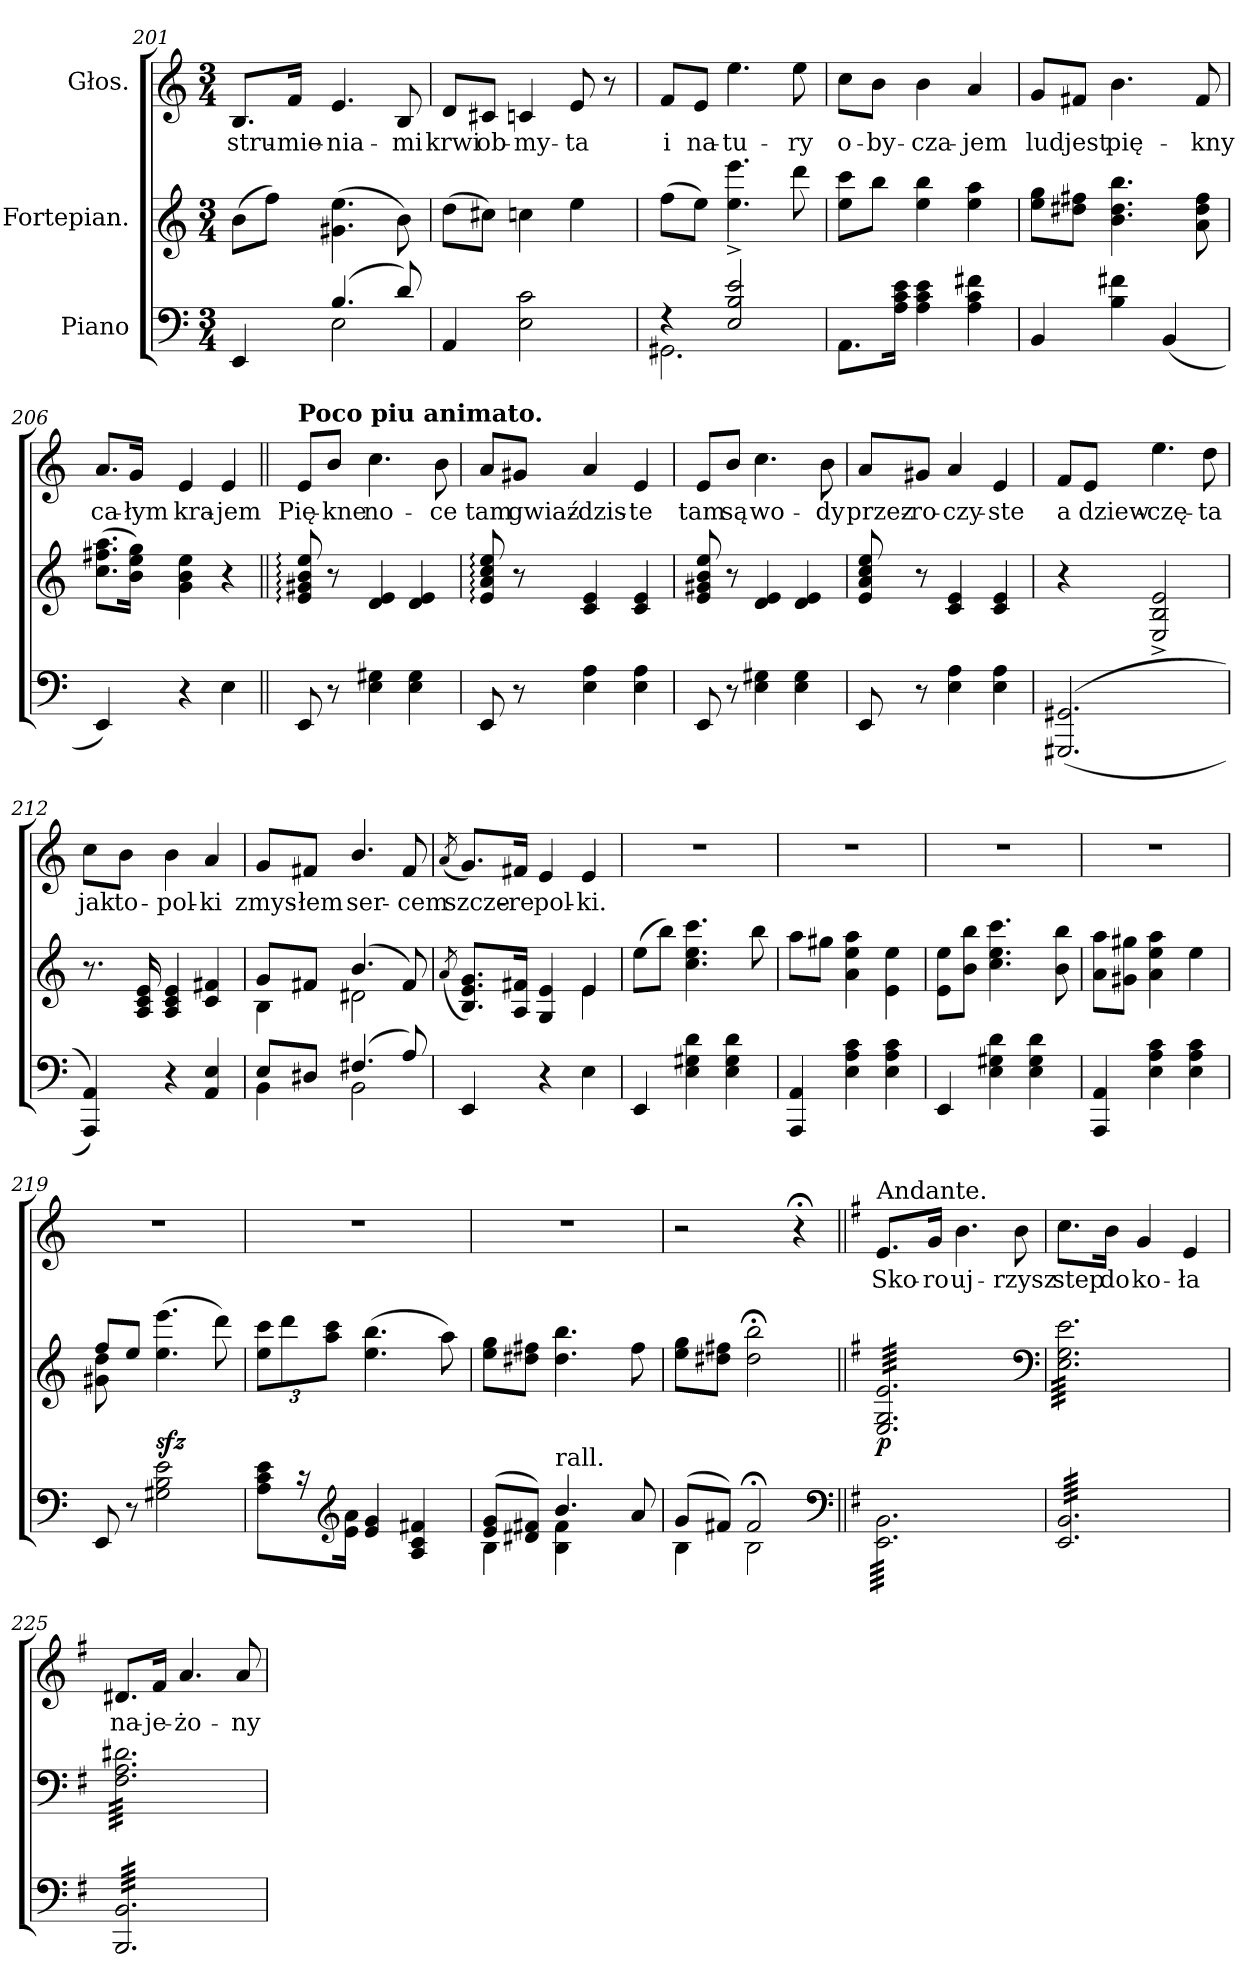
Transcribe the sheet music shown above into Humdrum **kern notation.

**kern	**kern	**dynam	**kern	**text
*part3	*part2	*part2	*part1	*part1
*staff3	*staff2	*staff2	*staff1	*staff1
*I"Piano	*I"Fortepian.	*	*I"Głos.	*
*clefF4	*clefG2	*	*clefG2	*
*k[]	*k[]	*	*k[]	*
*M3/4	*M3/4	*	*M3/4	*
=201	=201	=201	=201	=201
*^	*	*	*	*
4EE	4ryy	(8bL	.	8.B/L	stru-
.	.	8ffJ)	.	.	.
.	.	.	.	16f/Jk	-mie-
(4.B	2E	(4.g#X 4.ee	.	4.e	-nia-
8d)	.	8b)	.	8B	-mi
*v	*v	*	*	*	*
=202	=202	=202	=202	=202
4AA	(8ddL	.	8d/L	krwi
.	8cc#XJ)	.	8c#X/J	ob-
2E 2c	4ccn	.	4cn	-my-
.	4ee	.	8e	-ta
.	.	.	8r	.
=203	=203	=203	=203	=203
*^	*	*	*	*
4r	2.GG#X	(8ffL	.	8f/L	i
.	.	8eeJ)	.	8e/J	na-
2E^ 2B^ 2e^	.	4.ee 4.eee	.	4.ee	-tu-
.	.	8ddd	.	8ee	-ry
*v	*v	*	*	*	*
=204	=204	=204	=204	=204
8.AAL	8ee 8cccL	.	8cc\L	o-
.	8bbJ	.	8b\J	-by-
16A 16c 16eJk	.	.	.	.
4A 4c 4e	4ee 4bb	.	4b	-cza-
4A 4c 4f#X	4ee 4aa	.	4a	-jem
=205	=205	=205	=205	=205
4BB	8ee 8ggL	.	8g/L	lud
.	8dd#X 8ff#XJ	.	8f#X/J	jest
4B 4f#X	4.b 4.dd# 4.bb	.	4.b	pię-
(4BB	.	.	.	.
.	8a 8dd# 8ff#	.	8f#	-kny
=206	=206	=206	=206	=206
4EE)	(8.cc 8.ff#X 8.aaL	.	8.a/L	ca-
.	16b 16ee 16ggJk)	.	16g/Jk	-łym
4r	4g 4b 4ee	.	4e	kra-
4E	4r	.	4e	-jem
=207||	=207||	=207||	=207||	=207||
!	!	!	!LO:TX:a:B:t=Poco piu animato.	!
8EE	8e: 8g#X: 8b: 8ee:	.	8e/L	Pię-
8r	8r	.	8b/J	-kne
4E 4G#X	4d 4e	.	4.cc	no-
4E 4G#	4d 4e	.	.	.
.	.	.	8b	-ce
=208	=208	=208	=208	=208
8EE	8e: 8a: 8cc: 8ee:	.	8a/L	tam
8r	8r	.	8g#X/J	gwiaź-
4E 4A	4c 4e	.	4a	-dzis-
4E 4A	4c 4e	.	4e	-te
=209	=209	=209	=209	=209
8EE	8e 8g#X 8b 8ee	.	8e/L	tam
8r	8r	.	8b/J	są
4E 4G#X	4d 4e	.	4.cc	wo-
4E 4G#	4d 4e	.	.	.
.	.	.	8b	-dy
=210	=210	=210	=210	=210
8EE	8e 8a 8cc 8ee	.	8a/L	przez-
8r	8r	.	8g#X/J	-ro-
4E 4A	4c 4e	.	4a	-czy-
4E 4A	4c 4e	.	4e	-ste
=211	=211	=211	=211	=211
(<(<2.GGG#X 2.GG#X	4r	.	8f/L	a
.	.	.	8e/J	dziew-
.	2E^>/ 2B^>/ 2e^>/	.	4.ee	-czę-
.	.	.	8dd	-ta
=212	=212	=212	=212	=212
4AAA 4AA))	8.r	.	8cc\L	jak
.	.	.	8b\J	to-
.	16A 16c 16e	.	.	.
4r	4A 4c 4e	.	4b	-pol-
4AA 4E	4c 4f#X	.	4a	-ki
=213	=213	=213	=213	=213
*^	*^	*	*	*
8EL	4BB	8gL	4B	.	8g/L	zmys-
8D#XJ	.	8f#XJ	.	.	8f#X/J	-łem
(4.F#X	2BB	(4.b	2d#X	.	4.b/	ser-
8A)	.	8f#)	.	.	8f#	-cem
*v	*v	*	*	*	*	*
=214	=214	=214	=214	=214	=214
.	(8qa/	.	.	(8qa/	.
4EE	8.B 8.e 8.gL)	2ryy	.	8.g/L)	szcze-
.	16A 16f#XJk	.	.	16f#X/Jk	-re
4r	4G 4e	.	.	4e	pol-
4E	4e	4e	.	4e	-ki.
*	*v	*v	*	*	*
=215	=215	=215	=215	=215
4EE	(8eeL	.	2.r	.
.	8bbJ)	.	.	.
4E 4G#X 4d	4.cc 4.ee 4.ccc	.	.	.
4E 4G# 4d	.	.	.	.
.	8bb	.	.	.
=216	=216	=216	=216	=216
4AAA 4AA	8aaL	.	2.r	.
.	8gg#XJ	.	.	.
4E 4A 4c	4a 4ee 4aa	.	.	.
4E 4A 4c	4e\ 4ee\	.	.	.
=217	=217	=217	=217	=217
4EE	8e 8eeL	.	2.r	.
.	8b 8bbJ	.	.	.
4E 4G#X 4d	4.cc 4.ee 4.ccc	.	.	.
4E 4G# 4d	.	.	.	.
.	8b 8bb	.	.	.
=218	=218	=218	=218	=218
4AAA 4AA	8a 8aaL	.	2.r	.
.	8g#X 8gg#XJ	.	.	.
4E 4A 4c	4a 4ee 4aa	.	.	.
4E 4A 4c	4ee	.	.	.
=219	=219	=219	=219	=219
*	*^	*	*	*
8EE	8ffL	8g#X 8dd	.	2.r	.
8r	8eeJ	8ryy	.	.	.
2G#X 2B 2e	(4.ee 4.eee	2ryy	sfz	.	.
.	8ddd)	.	.	.	.
*	*v	*v	*	*	*
=220	=220	=220	=220	=220
8A 8c 8eL	12ee 12cccL	.	2.r	.
.	12ddd	.	.	.
16r	.	.	.	.
.	12aa 12cccJ	.	.	.
*clefG2	*	*	*	*
16e 16aJk	.	.	.	.
4e 4g	(4.ee 4.bb	.	.	.
4A 4c 4f#X	.	.	.	.
.	8aa)	.	.	.
=221	=221	=221	=221	=221
*^	*	*	*	*
(8e 8gL	4B	8ee 8ggL	.	2.r	.
8d#X 8f#XJ)	.	8dd#X 8ff#XJ	.	.	.
!LO:TX:a:t=rall.	!	!	!	!	!
4.b	4B 4f#	4.dd# 4.bb	.	.	.
.	4ryy	.	.	.	.
8a	.	8ff#	.	.	.
=222	=222	=222	=222	=222	=222
(8gL	4B	8ee 8ggL	.	2r	.
8f#XJ)	.	8dd#X 8ff#XJ	.	.	.
2f#;<	2B	2dd#;< 2bb;<	.	.	.
.	.	.	.	4r;<	.
*v	*v	*	*	*	*
*clefF4	*	*	*	*
=223||	=223||	=223||	=223||	=223||
*k[f#]	*k[f#]	*	*k[f#]	*
!	!	!	!LO:TX:a:t=Andante.	!
*tremolo	*	*	*	*
*	*tremolo	*	*	*
64EE\ 64BB\LLLL	64E/ 64G/ 64e/LLLL	p	8.e/L	Sko-
64EE\ 64BB\	64E/ 64G/ 64e/	.	.	.
64EE\ 64BB\	64E/ 64G/ 64e/	.	.	.
64EE\ 64BB\	64E/ 64G/ 64e/	.	.	.
64EE\ 64BB\	64E/ 64G/ 64e/	.	.	.
64EE\ 64BB\	64E/ 64G/ 64e/	.	.	.
64EE\ 64BB\	64E/ 64G/ 64e/	.	.	.
64EE\ 64BB\	64E/ 64G/ 64e/	.	.	.
64EE\ 64BB\	64E/ 64G/ 64e/	.	.	.
64EE\ 64BB\	64E/ 64G/ 64e/	.	.	.
64EE\ 64BB\	64E/ 64G/ 64e/	.	.	.
64EE\ 64BB\	64E/ 64G/ 64e/	.	.	.
64EE\ 64BB\	64E/ 64G/ 64e/	.	16g/Jk	-ro
64EE\ 64BB\	64E/ 64G/ 64e/	.	.	.
64EE\ 64BB\	64E/ 64G/ 64e/	.	.	.
64EE\ 64BB\	64E/ 64G/ 64e/	.	.	.
64EE\ 64BB\	64E/ 64G/ 64e/	.	4.b	uj-
64EE\ 64BB\	64E/ 64G/ 64e/	.	.	.
64EE\ 64BB\	64E/ 64G/ 64e/	.	.	.
64EE\ 64BB\	64E/ 64G/ 64e/	.	.	.
64EE\ 64BB\	64E/ 64G/ 64e/	.	.	.
64EE\ 64BB\	64E/ 64G/ 64e/	.	.	.
64EE\ 64BB\	64E/ 64G/ 64e/	.	.	.
64EE\ 64BB\	64E/ 64G/ 64e/	.	.	.
64EE\ 64BB\	64E/ 64G/ 64e/	.	.	.
64EE\ 64BB\	64E/ 64G/ 64e/	.	.	.
64EE\ 64BB\	64E/ 64G/ 64e/	.	.	.
64EE\ 64BB\	64E/ 64G/ 64e/	.	.	.
64EE\ 64BB\	64E/ 64G/ 64e/	.	.	.
64EE\ 64BB\	64E/ 64G/ 64e/	.	.	.
64EE\ 64BB\	64E/ 64G/ 64e/	.	.	.
64EE\ 64BB\	64E/ 64G/ 64e/	.	.	.
64EE\ 64BB\	64E/ 64G/ 64e/	.	.	.
64EE\ 64BB\	64E/ 64G/ 64e/	.	.	.
64EE\ 64BB\	64E/ 64G/ 64e/	.	.	.
64EE\ 64BB\	64E/ 64G/ 64e/	.	.	.
64EE\ 64BB\	64E/ 64G/ 64e/	.	.	.
64EE\ 64BB\	64E/ 64G/ 64e/	.	.	.
64EE\ 64BB\	64E/ 64G/ 64e/	.	.	.
64EE\ 64BB\	64E/ 64G/ 64e/	.	.	.
64EE\ 64BB\	64E/ 64G/ 64e/	.	8b	-rzysz
64EE\ 64BB\	64E/ 64G/ 64e/	.	.	.
64EE\ 64BB\	64E/ 64G/ 64e/	.	.	.
64EE\ 64BB\	64E/ 64G/ 64e/	.	.	.
64EE\ 64BB\	64E/ 64G/ 64e/	.	.	.
64EE\ 64BB\	64E/ 64G/ 64e/	.	.	.
64EE\ 64BB\	64E/ 64G/ 64e/	.	.	.
64EE\ 64BB\JJJJ	64E/ 64G/ 64e/JJJJ	.	.	.
*	*clefF4	*	*	*
=224	=224	=224	=224	=224
64EE 64BBLLLL	64E 64G 64eLLLL	.	8.cc\L	step
64EE 64BB	64E 64G 64e	.	.	.
64EE 64BB	64E 64G 64e	.	.	.
64EE 64BB	64E 64G 64e	.	.	.
64EE 64BB	64E 64G 64e	.	.	.
64EE 64BB	64E 64G 64e	.	.	.
64EE 64BB	64E 64G 64e	.	.	.
64EE 64BB	64E 64G 64e	.	.	.
64EE 64BB	64E 64G 64e	.	.	.
64EE 64BB	64E 64G 64e	.	.	.
64EE 64BB	64E 64G 64e	.	.	.
64EE 64BB	64E 64G 64e	.	.	.
64EE 64BB	64E 64G 64e	.	16b\Jk	do
64EE 64BB	64E 64G 64e	.	.	.
64EE 64BB	64E 64G 64e	.	.	.
64EE 64BB	64E 64G 64e	.	.	.
64EE 64BB	64E 64G 64e	.	4g	ko-
64EE 64BB	64E 64G 64e	.	.	.
64EE 64BB	64E 64G 64e	.	.	.
64EE 64BB	64E 64G 64e	.	.	.
64EE 64BB	64E 64G 64e	.	.	.
64EE 64BB	64E 64G 64e	.	.	.
64EE 64BB	64E 64G 64e	.	.	.
64EE 64BB	64E 64G 64e	.	.	.
64EE 64BB	64E 64G 64e	.	.	.
64EE 64BB	64E 64G 64e	.	.	.
64EE 64BB	64E 64G 64e	.	.	.
64EE 64BB	64E 64G 64e	.	.	.
64EE 64BB	64E 64G 64e	.	.	.
64EE 64BB	64E 64G 64e	.	.	.
64EE 64BB	64E 64G 64e	.	.	.
64EE 64BB	64E 64G 64e	.	.	.
64EE 64BB	64E 64G 64e	.	4e	-ła
64EE 64BB	64E 64G 64e	.	.	.
64EE 64BB	64E 64G 64e	.	.	.
64EE 64BB	64E 64G 64e	.	.	.
64EE 64BB	64E 64G 64e	.	.	.
64EE 64BB	64E 64G 64e	.	.	.
64EE 64BB	64E 64G 64e	.	.	.
64EE 64BB	64E 64G 64e	.	.	.
64EE 64BB	64E 64G 64e	.	.	.
64EE 64BB	64E 64G 64e	.	.	.
64EE 64BB	64E 64G 64e	.	.	.
64EE 64BB	64E 64G 64e	.	.	.
64EE 64BB	64E 64G 64e	.	.	.
64EE 64BB	64E 64G 64e	.	.	.
64EE 64BB	64E 64G 64e	.	.	.
64EE 64BBJJJJ	64E 64G 64eJJJJ	.	.	.
=225	=225	=225	=225	=225
64BBB 64BBLLLL	64F# 64A 64d#XLLLL	.	8.d#X/L	na-
64BBB 64BB	64F# 64A 64d#X	.	.	.
64BBB 64BB	64F# 64A 64d#X	.	.	.
64BBB 64BB	64F# 64A 64d#X	.	.	.
64BBB 64BB	64F# 64A 64d#X	.	.	.
64BBB 64BB	64F# 64A 64d#X	.	.	.
64BBB 64BB	64F# 64A 64d#X	.	.	.
64BBB 64BB	64F# 64A 64d#X	.	.	.
64BBB 64BB	64F# 64A 64d#X	.	.	.
64BBB 64BB	64F# 64A 64d#X	.	.	.
64BBB 64BB	64F# 64A 64d#X	.	.	.
64BBB 64BB	64F# 64A 64d#X	.	.	.
64BBB 64BB	64F# 64A 64d#X	.	16f#/Jk	-je-
64BBB 64BB	64F# 64A 64d#X	.	.	.
64BBB 64BB	64F# 64A 64d#X	.	.	.
64BBB 64BB	64F# 64A 64d#X	.	.	.
64BBB 64BB	64F# 64A 64d#X	.	4.a	-żo-
64BBB 64BB	64F# 64A 64d#X	.	.	.
64BBB 64BB	64F# 64A 64d#X	.	.	.
64BBB 64BB	64F# 64A 64d#X	.	.	.
64BBB 64BB	64F# 64A 64d#X	.	.	.
64BBB 64BB	64F# 64A 64d#X	.	.	.
64BBB 64BB	64F# 64A 64d#X	.	.	.
64BBB 64BB	64F# 64A 64d#X	.	.	.
64BBB 64BB	64F# 64A 64d#X	.	.	.
64BBB 64BB	64F# 64A 64d#X	.	.	.
64BBB 64BB	64F# 64A 64d#X	.	.	.
64BBB 64BB	64F# 64A 64d#X	.	.	.
64BBB 64BB	64F# 64A 64d#X	.	.	.
64BBB 64BB	64F# 64A 64d#X	.	.	.
64BBB 64BB	64F# 64A 64d#X	.	.	.
64BBB 64BB	64F# 64A 64d#X	.	.	.
64BBB 64BB	64F# 64A 64d#X	.	.	.
64BBB 64BB	64F# 64A 64d#X	.	.	.
64BBB 64BB	64F# 64A 64d#X	.	.	.
64BBB 64BB	64F# 64A 64d#X	.	.	.
64BBB 64BB	64F# 64A 64d#X	.	.	.
64BBB 64BB	64F# 64A 64d#X	.	.	.
64BBB 64BB	64F# 64A 64d#X	.	.	.
64BBB 64BB	64F# 64A 64d#X	.	.	.
64BBB 64BB	64F# 64A 64d#X	.	8a	-ny
64BBB 64BB	64F# 64A 64d#X	.	.	.
64BBB 64BB	64F# 64A 64d#X	.	.	.
64BBB 64BB	64F# 64A 64d#X	.	.	.
64BBB 64BB	64F# 64A 64d#X	.	.	.
64BBB 64BB	64F# 64A 64d#X	.	.	.
64BBB 64BB	64F# 64A 64d#X	.	.	.
64BBB 64BBJJJJ	64F# 64A 64d#XJJJJ	.	.	.
*	*Xtremolo	*	*	*
*Xtremolo	*	*	*	*
=	=	=	=	=
*-	*-	*-	*-	*-
